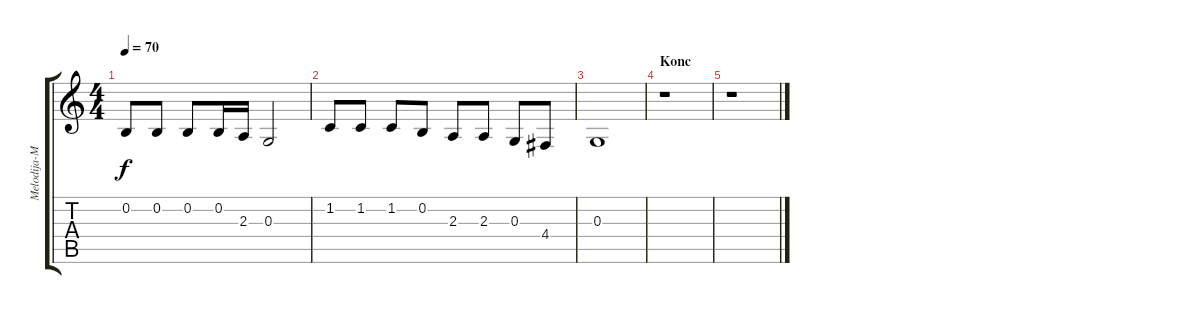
\track ("Melodija-Miha" "Melodija-M") {instrument tangoaccordion}
\staff {score tabs}
\tuning (E4 B3 G3 D3 A2 E2) {hide}
\ts (4 4)
\tempo 70
\clef g2
\ks c
0.2.8{dy f} 0.2.8 0.2.8 0.2.16 2.3.16 0.3.2 |
1.2.8 1.2.8 1.2.8 0.2.8 2.3.8 2.3.8 0.3.8 4.4.8 |
0.3.1 |
\section ("" "Konc")
r.1 |
r.1
